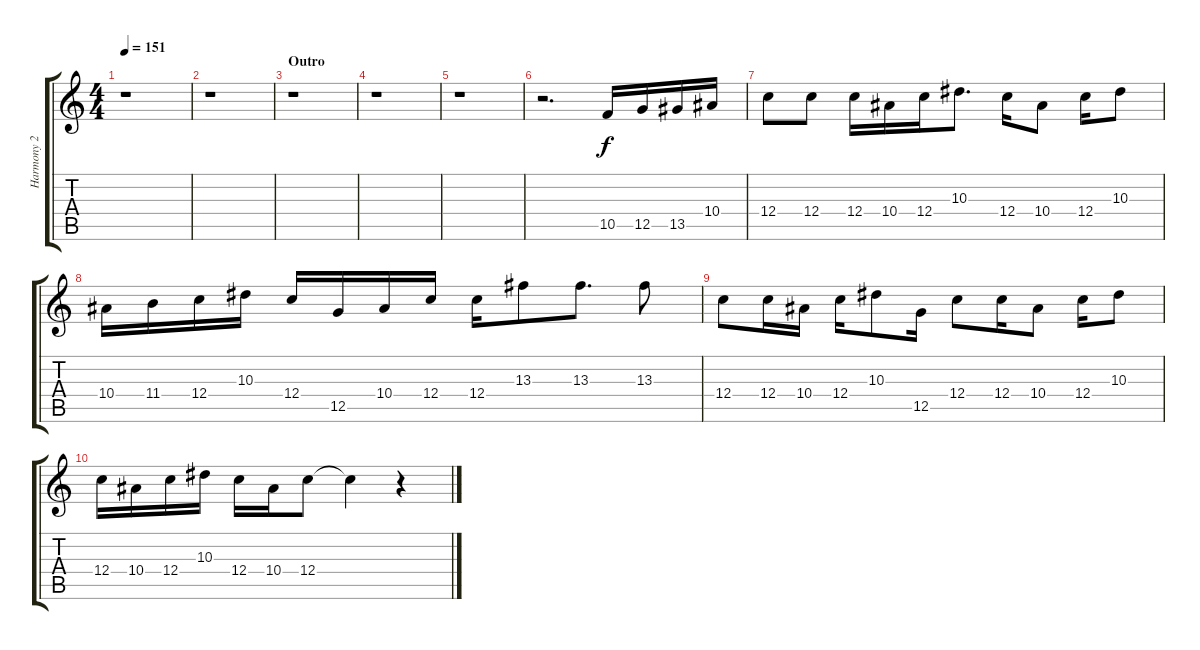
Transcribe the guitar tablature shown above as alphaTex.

\track ("Harmony 2" "Harmony 2") {instrument overdrivenguitar}
\staff {score tabs}
\tuning (D4 A3 F3 C3 G2 C2) {hide}
\ts (4 4)
\tempo 151
\clef g2
\ks aminor
r.1{dy f} |
r.1 |
\section ("" "Outro")
r.1 |
r.1 |
r.1 |
r.2{d} 10.5.16 12.5.16 13.5.16 10.4.16 |
12.4.8 12.4.8 12.4.16 10.4.16 12.4.16 10.3.8{d} 12.4.16 10.4.8 12.4.16 10.3.8 |
10.4.16 11.4.16 12.4.16 10.3.16 12.4.16 12.5.16 10.4.16 12.4.16 12.4.16 13.3.8 13.3.8{d} 13.3.8 |
12.4.8 12.4.16 10.4.16 12.4.16 10.3.8 12.5.16 12.4.8 12.4.16 10.4.8 12.4.16 10.3.8 |
12.4.16 10.4.16 12.4.16 10.3.16 12.4.16 10.4.16 12.4.8 12.4{t}.4 r.4
